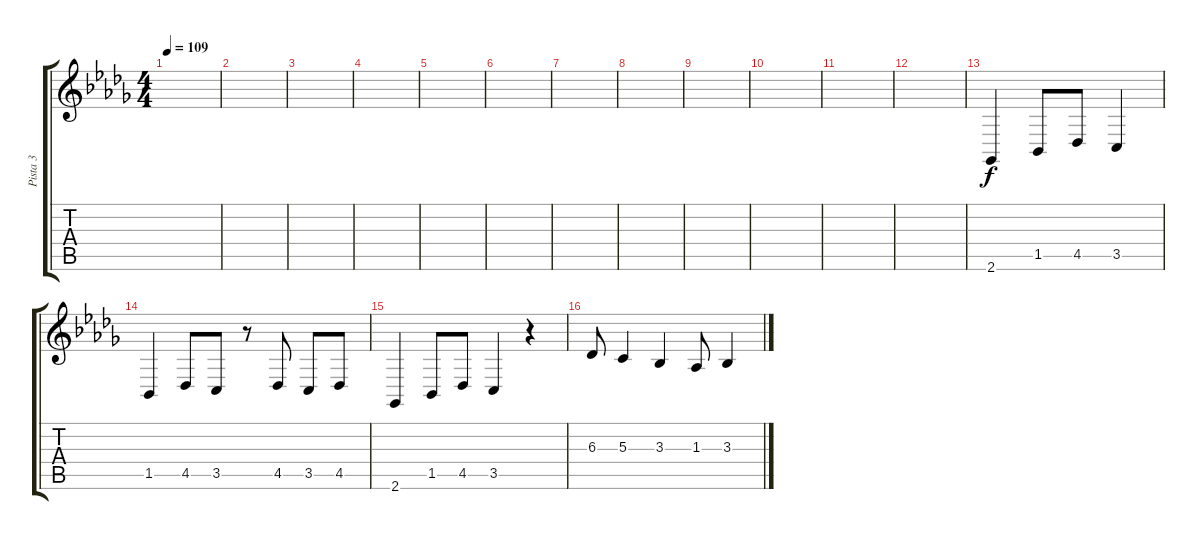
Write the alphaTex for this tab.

\track ("Pista 3" "Pista 3") {instrument pizzicatostrings}
\staff {score tabs}
\tuning (E4 B3 G3 D3 A2 E2) {hide}
\ts (4 4)
\tempo 109
\clef g2
\ks bbminor
|
|
|
|
|
|
|
|
|
|
|
|
2.6.4 1.5.8 4.5.8 3.5.4 |
1.5.4 4.5.8 3.5.8 r.8 4.5.8 3.5.8 4.5.8 |
2.6.4 1.5.8 4.5.8 3.5.4 r.4 |
6.3.8 5.3.4 3.3.4 1.3.8 3.3.4
